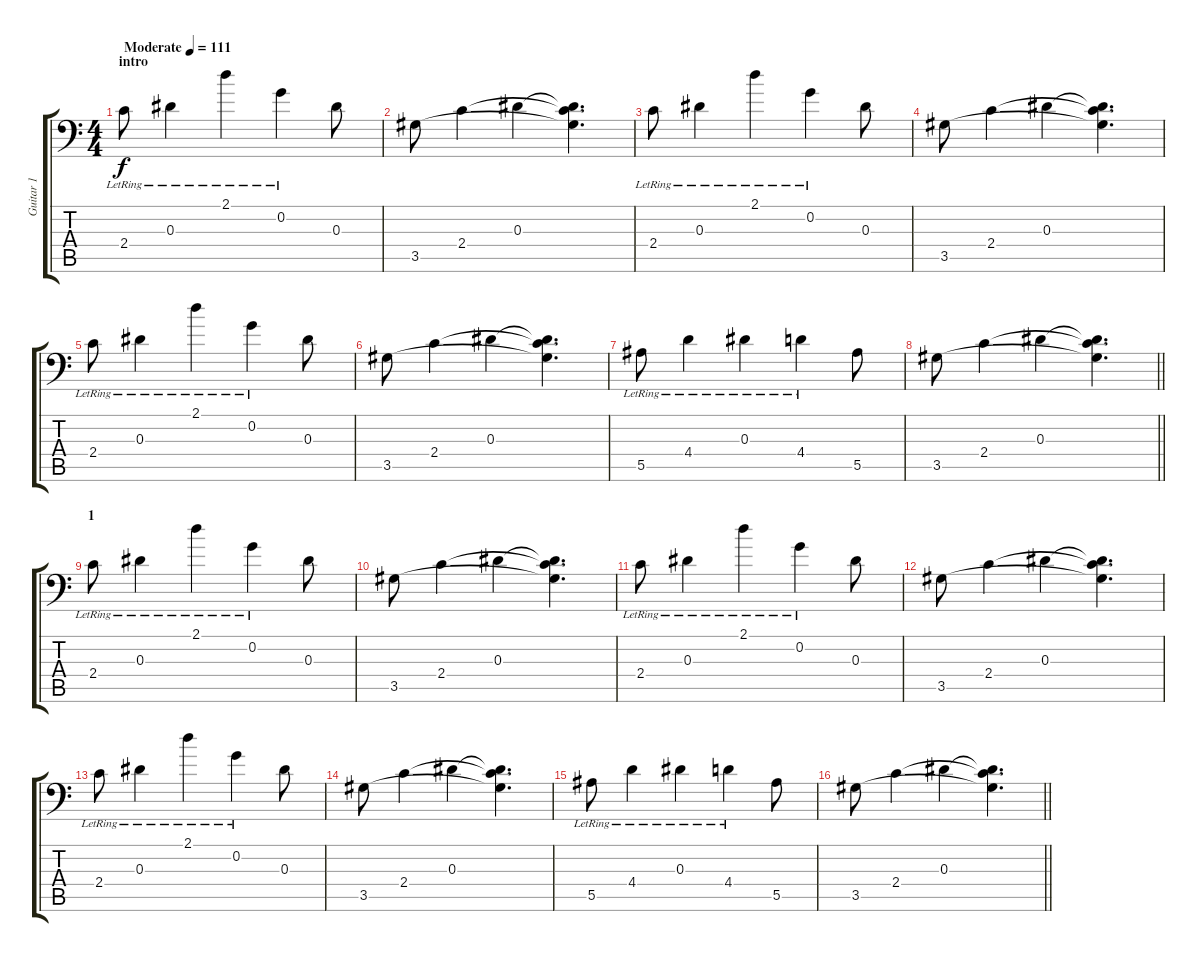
\track ("Guitar 1" "Guitar 1") {instrument acousticguitarsteel}
\staff {score tabs}
\tuning (C4 G3 Eb3 Bb2 F2 Bb1) {hide}
\ts (4 4)
\section ("" "intro")
\tempo (111 "Moderate")
\clef f4
\ks c
2.4{lr}.8{dy f instrument acousticguitarsteel} 0.3{lr}.4 2.1{lr}.4 0.2{lr}.4 0.3.8 |
3.5.8 2.4.4 0.3.4 (0.3{t} 2.4{t} 3.5{t}).4{d} |
2.4{lr}.8 0.3{lr}.4 2.1{lr}.4 0.2{lr}.4 0.3.8 |
3.5.8 2.4.4 0.3.4 (0.3{t} 2.4{t} 3.5{t}).4{d} |
2.4{lr}.8 0.3{lr}.4 2.1{lr}.4 0.2{lr}.4 0.3.8 |
3.5.8 2.4.4 0.3.4 (0.3{t} 2.4{t} 3.5{t}).4{d} |
5.5{lr}.8 4.4{lr}.4 0.3{lr}.4 4.4{lr}.4 5.5.8 |
\barLineRight lightlight
3.5.8 2.4.4 0.3.4 (0.3{t} 2.4{t} 3.5{t}).4{d} |
\section ("" "1")
2.4{lr}.8 0.3{lr}.4 2.1{lr}.4 0.2{lr}.4 0.3.8 |
3.5.8 2.4.4 0.3.4 (0.3{t} 2.4{t} 3.5{t}).4{d} |
2.4{lr}.8 0.3{lr}.4 2.1{lr}.4 0.2{lr}.4 0.3.8 |
3.5.8 2.4.4 0.3.4 (0.3{t} 2.4{t} 3.5{t}).4{d} |
2.4{lr}.8 0.3{lr}.4 2.1{lr}.4 0.2{lr}.4 0.3.8 |
3.5.8 2.4.4 0.3.4 (0.3{t} 2.4{t} 3.5{t}).4{d} |
5.5{lr}.8 4.4{lr}.4 0.3{lr}.4 4.4{lr}.4 5.5.8 |
\barLineRight lightlight
3.5.8 2.4.4 0.3.4 (0.3{t} 2.4{t} 3.5{t}).4{d}
